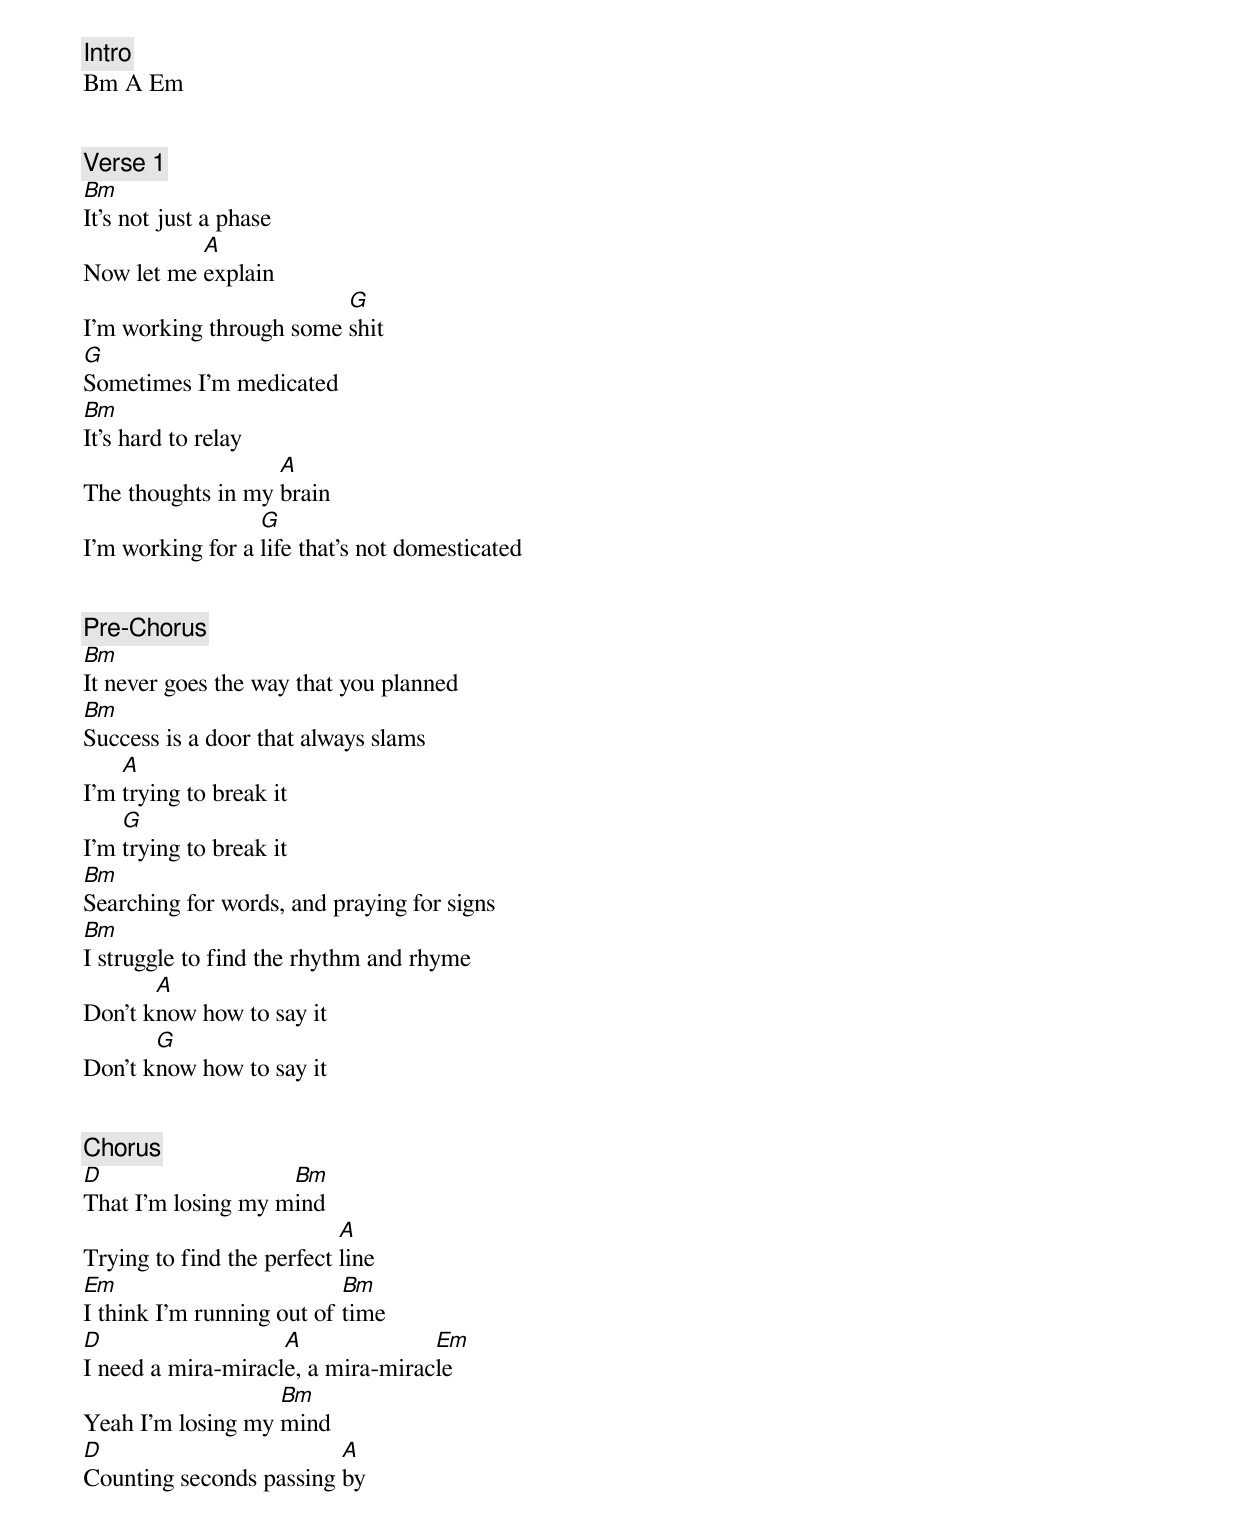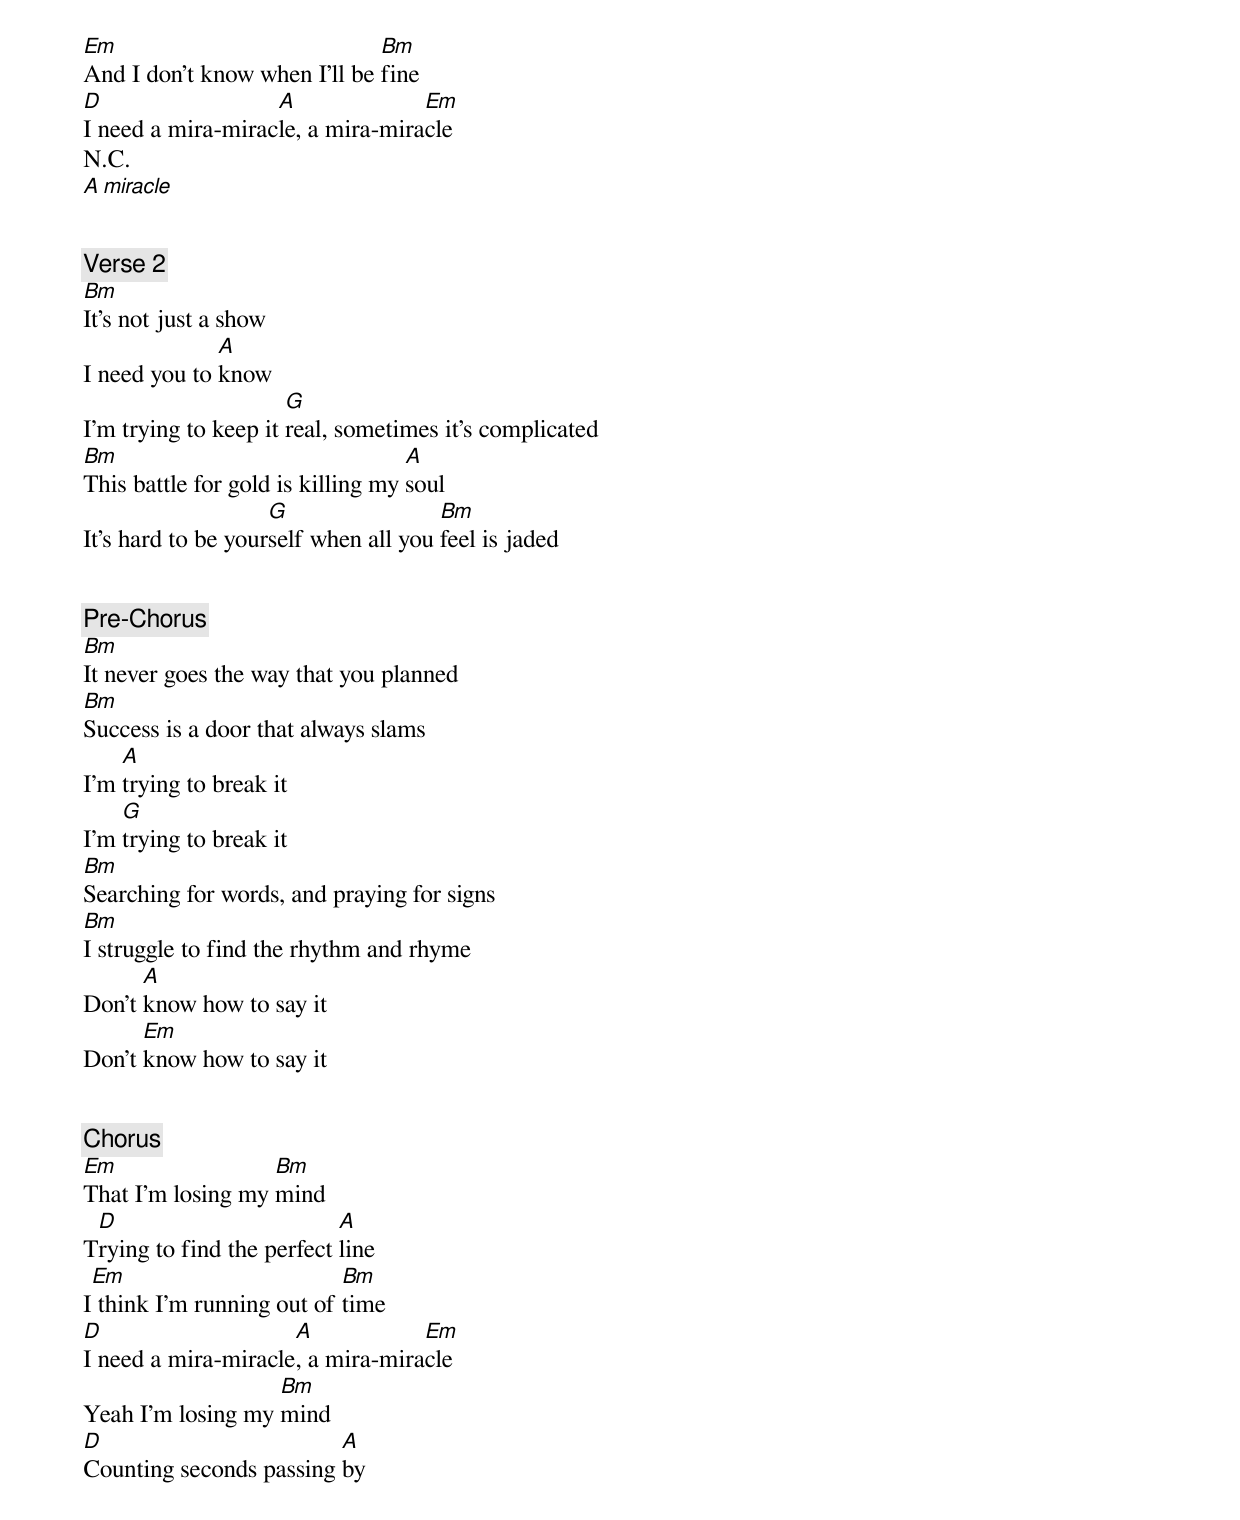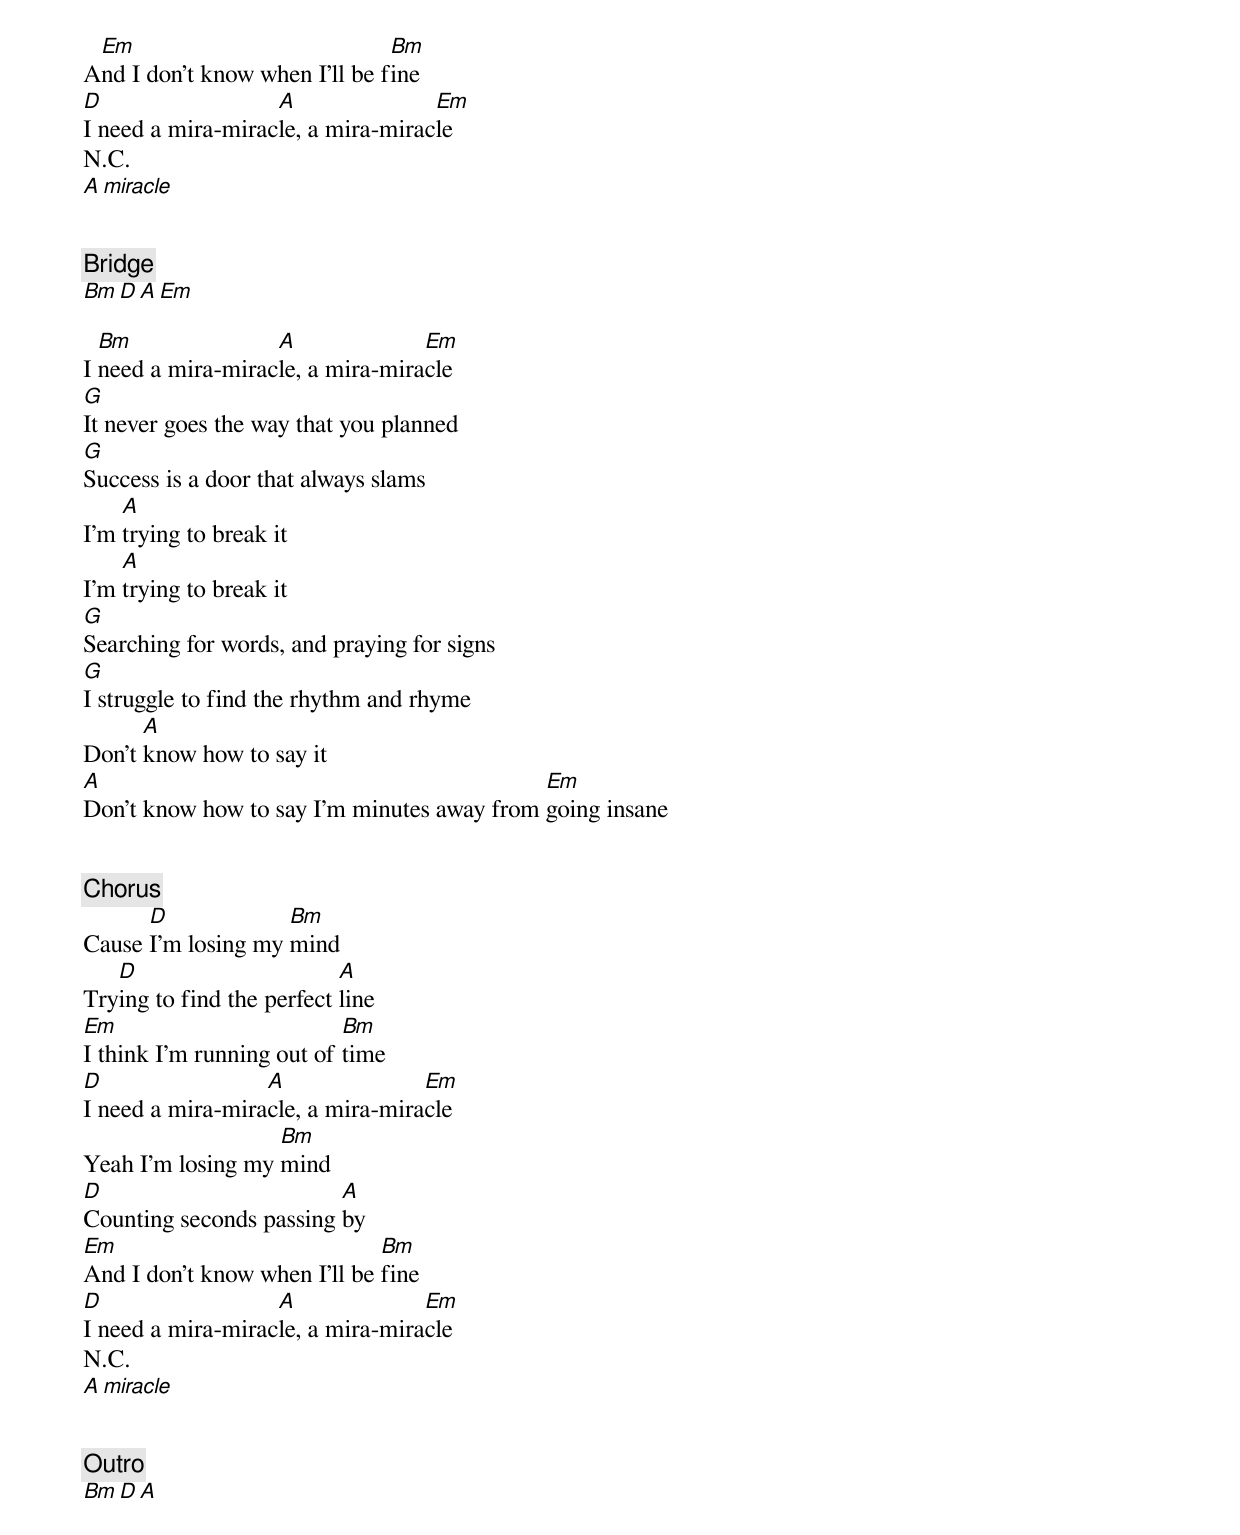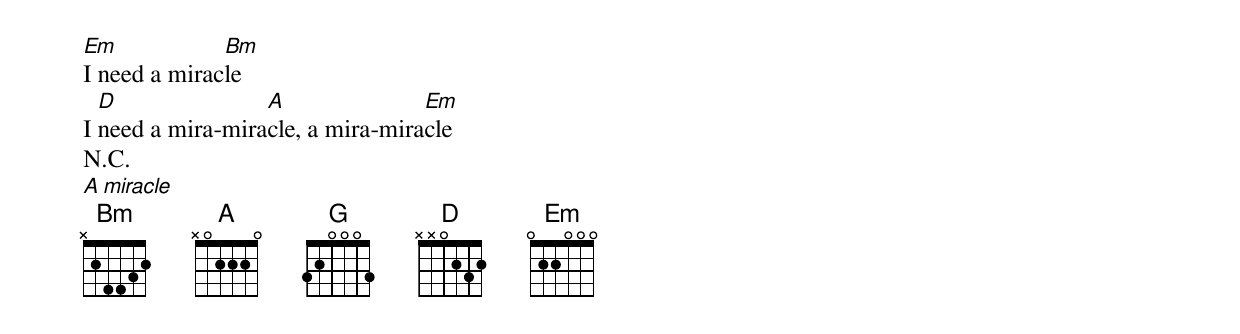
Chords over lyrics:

[Intro]
Bm A Em


[Verse 1]
Bm
It's not just a phase
           A
Now let me explain
                         G
I'm working through some shit
G
Sometimes I'm medicated
Bm
It's hard to relay
                   A
The thoughts in my brain
                  G
I'm working for a life that's not domesticated


[Pre-Chorus]
Bm
It never goes the way that you planned
Bm
Success is a door that always slams
    A
I'm trying to break it
    G
I'm trying to break it
Bm
Searching for words, and praying for signs
Bm
I struggle to find the rhythm and rhyme
       A
Don't know how to say it
       G
Don't know how to say it


[Chorus]
D                   Bm
That I'm losing my mind
                           A
Trying to find the perfect line
Em                         Bm
I think I'm running out of time
D                   A              Em
I need a mira-miracle, a mira-miracle
                   Bm
Yeah I'm losing my mind
D                        A
Counting seconds passing by
Em                            Bm
And I don't know when I'll be fine
D                  A              Em
I need a mira-miracle, a mira-miracle
N.C.
A miracle


[Verse 2]
Bm
It's not just a show
              A
I need you to know
                      G
I'm trying to keep it real, sometimes it's complicated
Bm                                 A
This battle for gold is killing my soul
                    G                 Bm
It's hard to be yourself when all you feel is jaded


[Pre-Chorus]
Bm
It never goes the way that you planned
Bm
Success is a door that always slams
    A
I'm trying to break it
    G
I'm trying to break it
Bm
Searching for words, and praying for signs
Bm
I struggle to find the rhythm and rhyme
      A
Don't know how to say it
      Em
Don't know how to say it


[Chorus]
Em                 Bm
That I'm losing my mind
 D                         A
Trying to find the perfect line
 Em                        Bm
I think I'm running out of time
D                    A            Em
I need a mira-miracle, a mira-miracle
                   Bm
Yeah I'm losing my mind
D                        A
Counting seconds passing by
 Em                            Bm
And I don't know when I'll be fine
D                  A               Em
I need a mira-miracle, a mira-miracle
N.C.
A miracle


[Bridge]
Bm D A Em

  Bm               A              Em
I need a mira-miracle, a mira-miracle
G
It never goes the way that you planned
G
Success is a door that always slams
    A
I'm trying to break it
    A
I'm trying to break it
G
Searching for words, and praying for signs
G
I struggle to find the rhythm and rhyme
      A
Don't know how to say it
A                                           Em
Don't know how to say I'm minutes away from going insane


[Chorus]
      D             Bm
Cause I'm losing my mind
   D                       A
Trying to find the perfect line
Em                         Bm
I think I'm running out of time
D                 A               Em
I need a mira-miracle, a mira-miracle
                   Bm
Yeah I'm losing my mind
D                        A
Counting seconds passing by
Em                            Bm
And I don't know when I'll be fine
D                  A              Em
I need a mira-miracle, a mira-miracle
N.C.
A miracle


[Outro]
Bm D A
Em            Bm
I need a miracle
  D               A               Em
I need a mira-miracle, a mira-miracle
N.C.
A miracle
